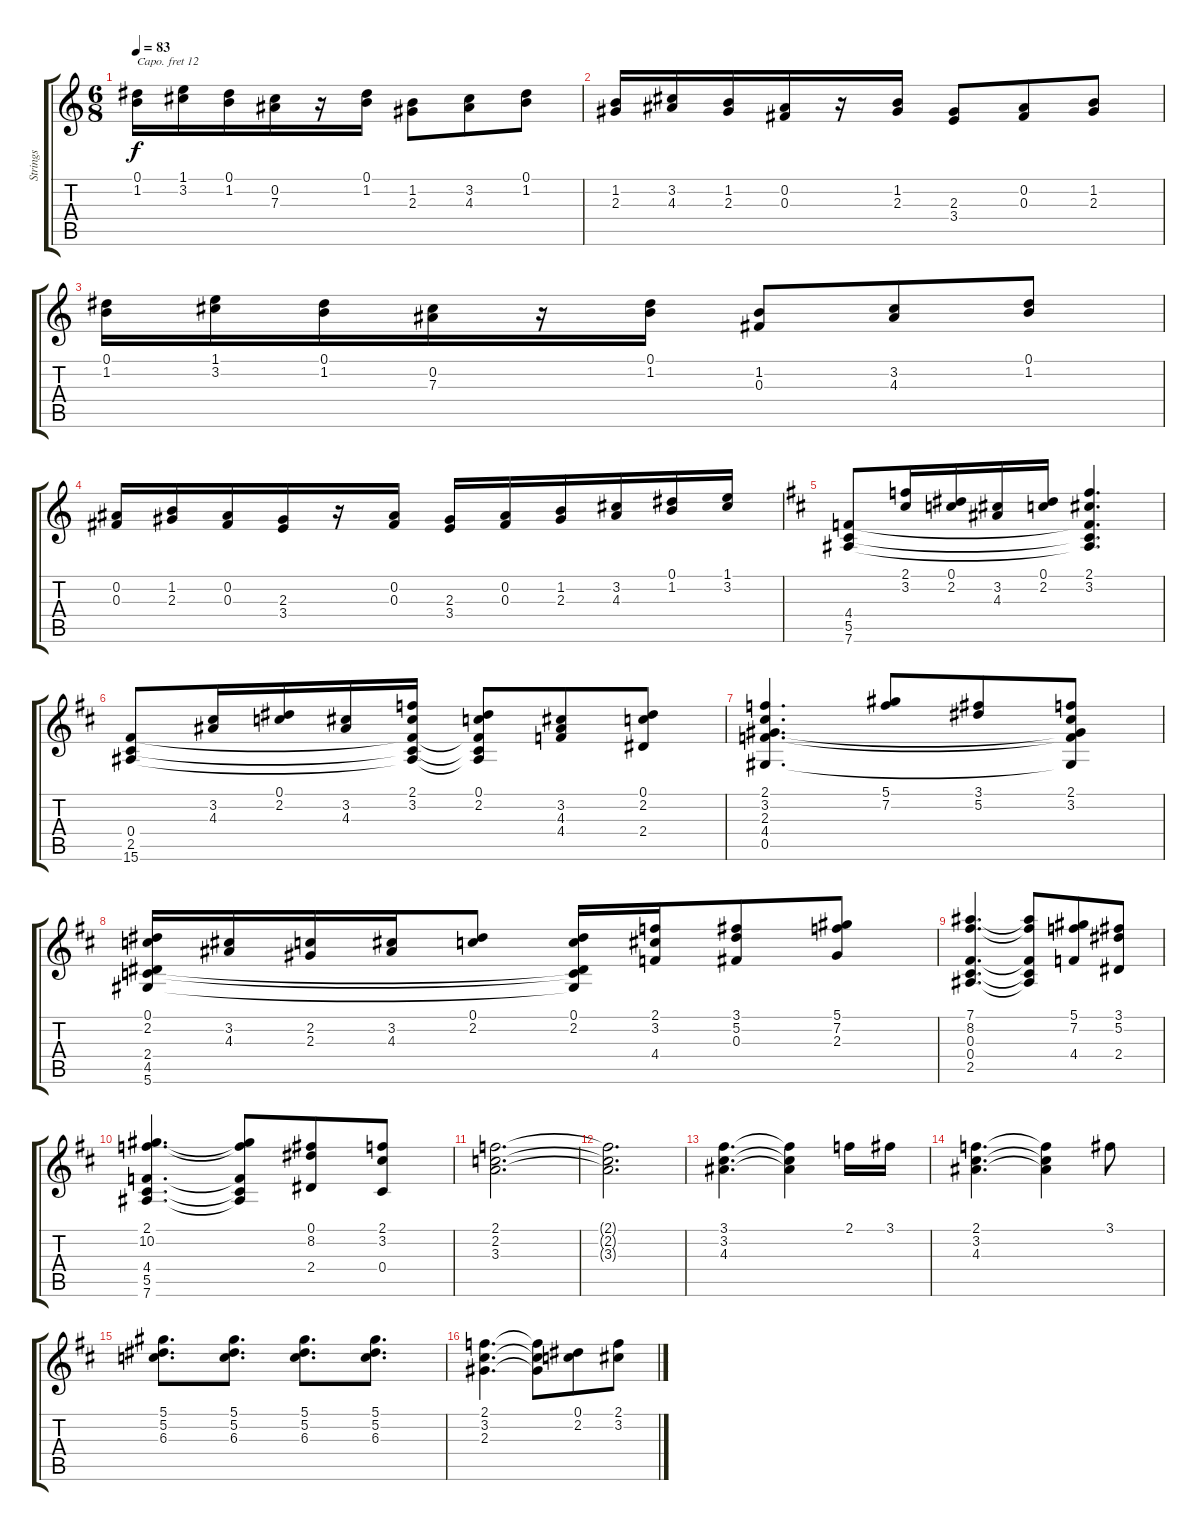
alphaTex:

\track ("Strings" "Strings") {instrument pad2warm}
\staff {score tabs}
\capo 12
\tuning (Eb4 Bb3 Gb3 Db3 Ab2 Eb2) {hide}
\ts (6 8)
\tempo 83
\clef g2
\ks c
(0.1 1.2).16{dy f} (1.1 3.2).16 (0.1 1.2).16 (0.2 7.3).16 r.16 (0.1 1.2).16 (1.2 2.3).8 (3.2 4.3).8 (0.1 1.2).8 |
(1.2 2.3).16 (3.2 4.3).16 (1.2 2.3).16 (0.2 0.3).16 r.16 (1.2 2.3).16 (2.3 3.4).8 (0.2 0.3).8 (1.2 2.3).8 |
(0.1 1.2).16 (1.1 3.2).16 (0.1 1.2).16 (0.2 7.3).16 r.16 (0.1 1.2).16 (1.2 0.3).8 (3.2 4.3).8 (0.1 1.2).8 |
(0.2 0.3).16 (1.2 2.3).16 (0.2 0.3).16 (2.3 3.4).16 r.16 (0.2 0.3).16 (2.3 3.4).16 (0.2 0.3).16 (1.2 2.3).16 (3.2 4.3).16 (0.1 1.2).16 (1.1 3.2).16 |
\ks d
(4.4 5.5 7.6).8 (2.1 3.2).16 (0.1 2.2).16 (3.2 4.3).16 (0.1 2.2).16 (2.1 3.2 4.4{t} 5.5{t} 7.6{t}).4{d} |
(0.4 2.5 15.6).8 (3.2 4.3).16 (0.1 2.2).16 (3.2 4.3).16 (2.1 3.2 0.4{t} 2.5{t} 15.6{t}).16 (0.1 2.2 0.4{t} 2.5{t} 15.6{t}).8 (3.2 4.3 4.4).8 (0.1 2.2 2.4).8 |
(2.1 3.2 2.3 4.4 0.5).4{d} (5.1 7.2).8 (3.1 5.2).8 (2.1 3.2 2.3{t} 4.4{t} 0.5{t}).8 |
(0.1 2.2 2.4 4.5 5.6).16 (3.2 4.3).16 (2.2 2.3).16 (3.2 4.3).16 (0.1 2.2).8 (0.1 2.2 2.4{t} 4.5{t} 5.6{t}).16 (2.1 3.2 4.4).16 (3.1 5.2 0.3).8 (5.1 7.2 2.3).8 |
(7.1 8.2 0.3 0.4 2.5).4{d} (7.1{t} 8.2{t} 0.3{t} 0.4{t} 2.5{t}).8 (5.1 7.2 4.4).8 (3.1 5.2 2.4).8 |
(2.1 10.2 4.4 5.5 7.6).4{d} (2.1{t} 10.2{t} 4.4{t} 5.5{t} 7.6{t}).8 (0.1 8.2 2.4).8 (2.1 3.2 0.4).8 |
(2.1 2.2 3.3).2{d} |
(2.1{t} 2.2{t} 3.3{t}).2{d} |
(3.1 3.2 4.3).4{d} (3.1{t} 3.2{t} 4.3{t}).4 2.1.16 3.1.16 |
(2.1 3.2 4.3).4{d} (2.1{t} 3.2{t} 4.3{t}).4 3.1.8 |
(5.1 5.2 6.3).8{d} (5.1 5.2 6.3).8{d} (5.1 5.2 6.3).8{d} (5.1 5.2 6.3).8{d} |
(2.1 3.2 2.3).4{d} (2.1{t} 3.2{t} 2.3{t}).8 (0.1 2.2).8 (2.1 3.2).8
